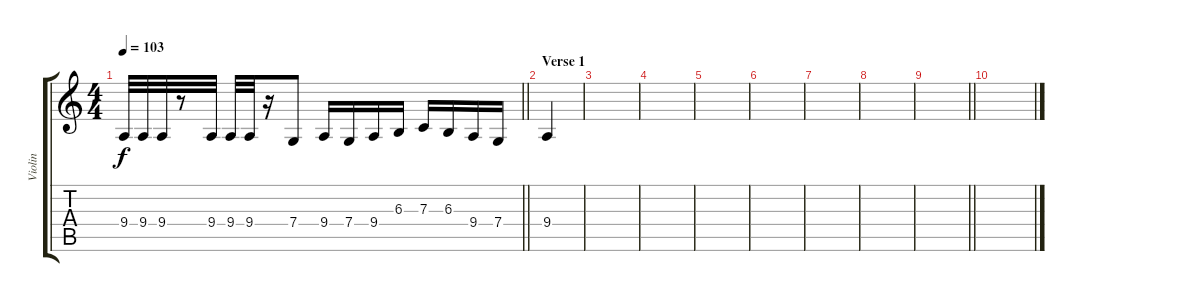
\track ("Violin" "Violin") {instrument violin}
\staff {score tabs}
\tuning (D4 A3 F3 C3 G2 D2) {hide}
\ts (4 4)
\tempo 103
\clef g2
\barLineRight lightlight
\ks aminor
9.4.32{dy f} 9.4.32 9.4.32 r.8 9.4.32 9.4.32 9.4.32 r.16 7.4.8 9.4.16 7.4.16 9.4.16 6.3.16 7.3.16 6.3.16 9.4.16 7.4.16 |
\section ("" "Verse 1")
9.4.4 |
|
|
|
|
|
|
\barLineRight lightlight
|
\section ("" "")
